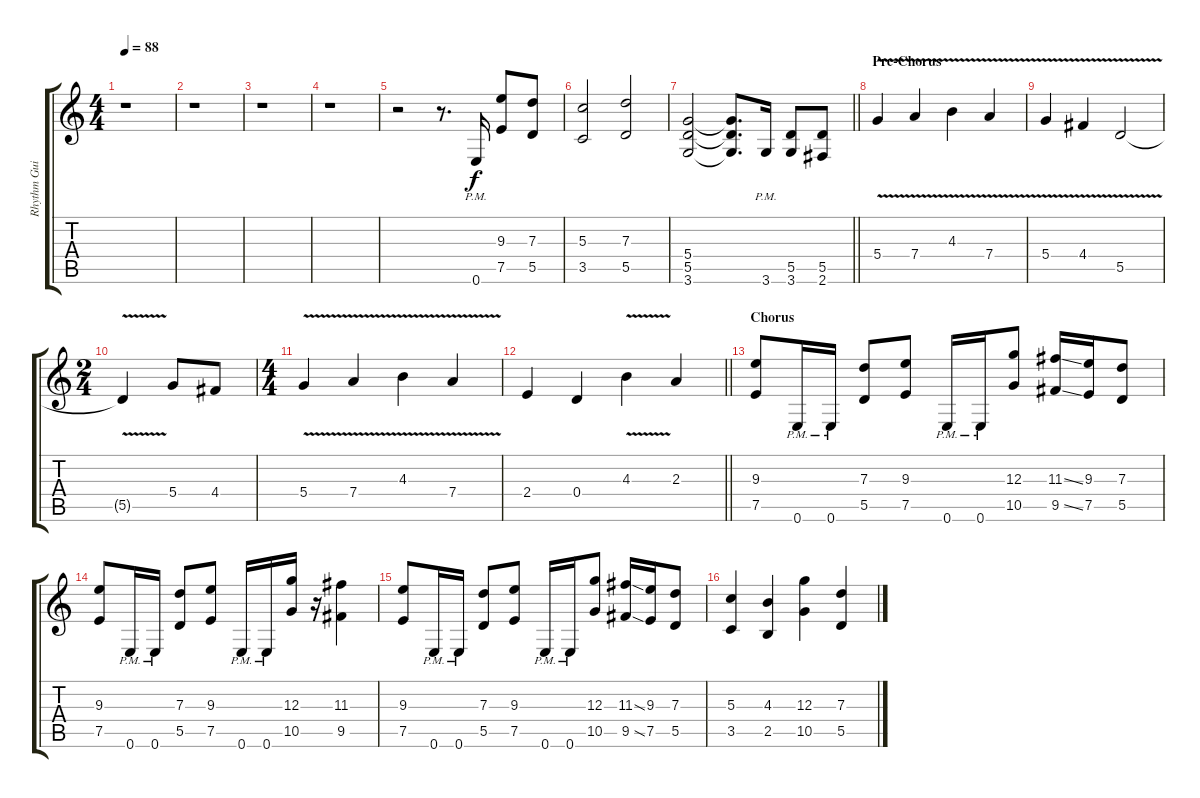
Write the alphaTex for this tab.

\track ("Rhythm Guitar II" "Rhythm Gui") {instrument overdrivenguitar}
\staff {score tabs}
\tuning (E4 B3 G3 D3 A2 E2) {hide}
\ts (4 4)
\tempo 88
\clef g2
\ks c
r.1{dy f} |
r.1 |
r.1 |
r.1 |
r.2 r.8{d} 0.6{pm}.16 (9.3 7.5).8 (7.3 5.5).8 |
(5.3 3.5).2 (7.3 5.5).2 |
\barLineRight lightlight
(5.4 5.5 3.6).2 (5.4{t} 5.5{t} 3.6{t}).8{d} 3.6{pm}.16 (5.5 3.6).8 (5.5 2.6).8 |
\section ("" "Pre-Chorus")
5.4{v}.4 7.4{v}.4 4.3{v}.4 7.4{v}.4 |
5.4{v}.4 4.4{v}.4 5.5{v}.2 |
\ts (2 4)
5.5{t}.4 5.4.8 4.4.8 |
\ts (4 4)
5.4{v}.4 7.4{v}.4 4.3{v}.4 7.4{v}.4 |
\barLineRight lightlight
2.4.4 0.4.4 4.3{v}.4 2.3.4 |
\section ("" "Chorus")
(9.3 7.5).8 0.6{pm}.16 0.6{pm}.16 (7.3 5.5).8 (9.3 7.5).8 0.6{pm}.16 0.6{pm}.16 (12.3 10.5).8 (11.3{ss} 9.5{ss}).16 (9.3 7.5).16 (7.3 5.5).8 |
(9.3 7.5).8 0.6{pm}.16 0.6{pm}.16 (7.3 5.5).8 (9.3 7.5).8 0.6{pm}.16 0.6{pm}.16 (12.3 10.5).16 r.16 (11.3 9.5).4 |
(9.3 7.5).8 0.6{pm}.16 0.6{pm}.16 (7.3 5.5).8 (9.3 7.5).8 0.6{pm}.16 0.6{pm}.16 (12.3 10.5).8 (11.3{ss} 9.5{ss}).16 (9.3 7.5).16 (7.3 5.5).8 |
(5.3 3.5).4 (4.3 2.5).4 (12.3 10.5).4 (7.3 5.5).4
